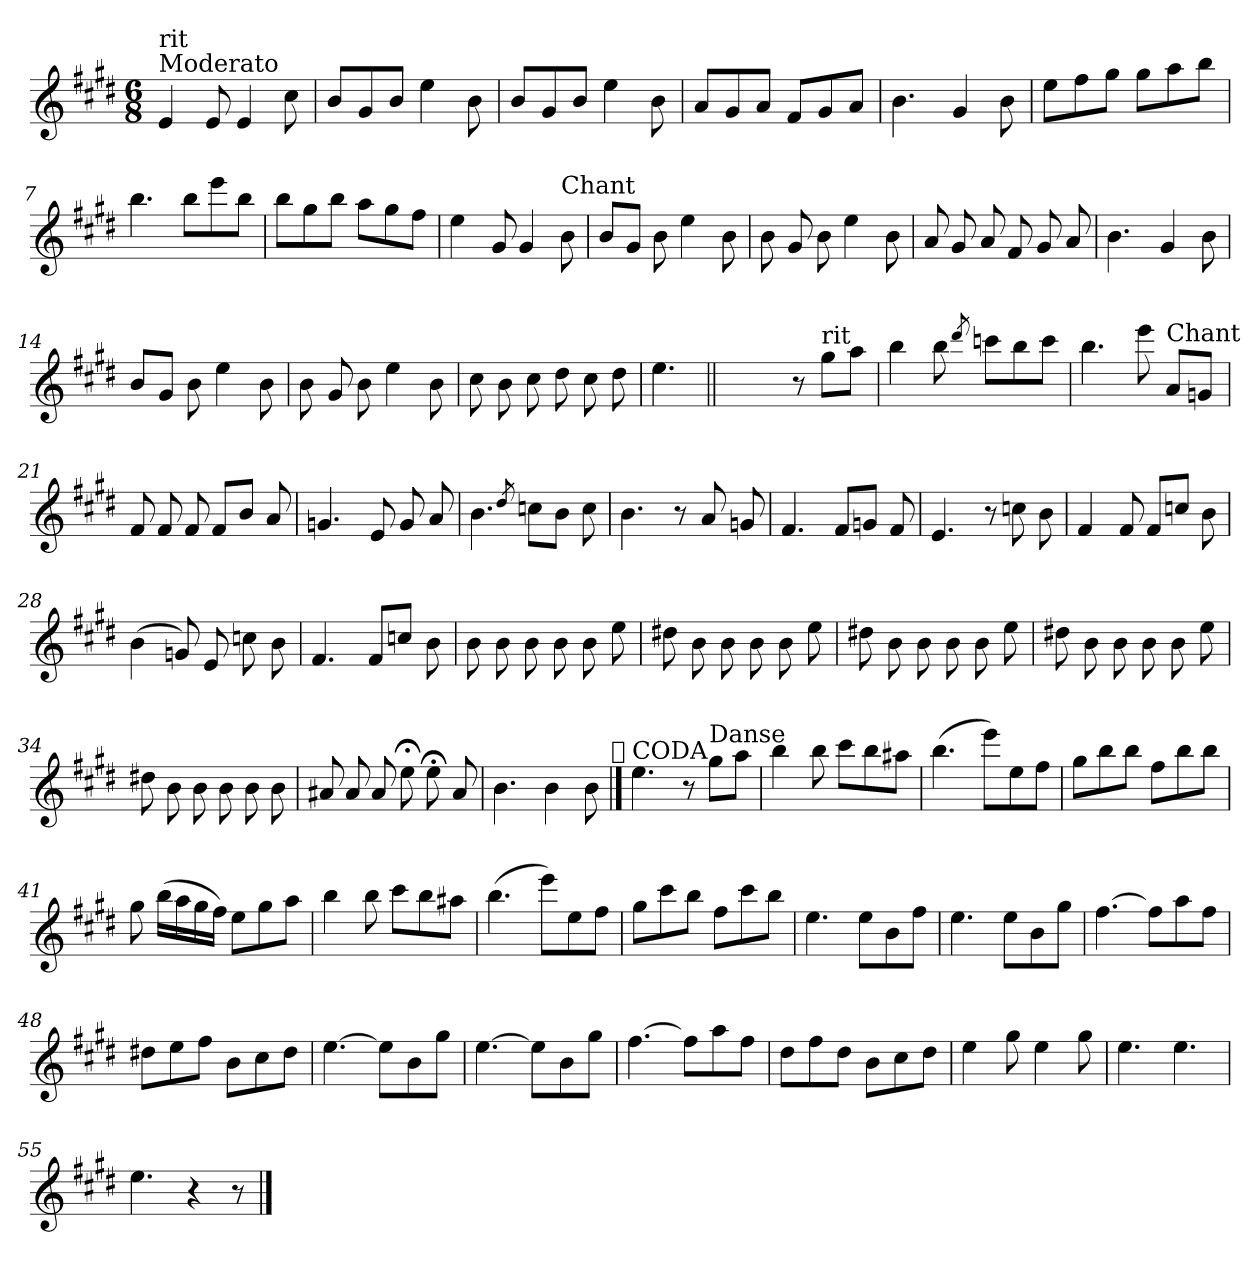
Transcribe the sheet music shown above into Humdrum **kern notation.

**kern
*part1
*staff1
*clefG2
*k[f#c#g#d#]
*E:
*M6/8
=1
!LO:TX:a:t=Moderato
!LO:TX:a:t=rit
4e/
8e/
4e/
8cc#\
=2
8b/L
8g#/
8b/J
4ee\
8b\
=3
8b/L
8g#/
8b/J
4ee\
8b\
=4
8a/L
8g#/
8a/J
8f#/L
8g#/
8a/J
=5
4.b\
4g#/
8b\
=6
8ee\L
8ff#\
8gg#\J
8gg#\L
8aa\
8bb\J
!!LO:LB:g=z
=7
4.bb\
8bb\L
8eee\
8bb\J
=8
8bb\L
8gg#\
8bb\J
8aa\L
8gg#\
8ff#\J
=9
4ee\
8g#/
4g#/
!LO:TX:a:t=Chant
8b\
=10
8b/L
8g#/J
8b\
4ee\
8b\
=11
8b\
8g#/
8b\
4ee\
8b\
=12
8a/
8g#/
8a/
8f#/
8g#/
8a/
!!LO:LB:g=z
=13
4.b\
4g#/
8b\
=14
8b/L
8g#/J
8b\
4ee\
8b\
=15
8b\
8g#/
8b\
4ee\
8b\
=16
8cc#\
8b\
8cc#\
8dd#\
8cc#\
8dd#\
=17
4.ee\
=18||
4ryy
8ryy
8r
!LO:TX:a:t=rit
8gg#\L
8aa\J
!!LO:LB:g=z
=19
4bb\
8bb\
8qddd#/
8cccn\L
8bb\
8ccc\J
=20
4.bb\
8eee\
!LO:TX:a:t=Chant
8a/L
8gn/J
=21
8f#/
8f#/
8f#/
8f#/L
8b/J
8a/
=22
4.gn/
8e/
8g/
8a/
=23
4.b\
8qdd#/
8ccn\L
8b\J
8cc\
=24
4.b\
8r
8a/
8gn/
!!LO:LB:g=z
=25
4.f#/
8f#/L
8gn/J
8f#/
=26
4.e/
8r
8ccn\
8b\
=27
4f#/
8f#/
8f#/L
8ccn/J
8b\
=28
(>4b\
8gn/)
8e/
8ccn\
8b\
=29
4.f#/
8f#/L
8ccn/J
8b\
=30
8b\
8b\
8b\
8b\
8b\
8ee\
!!LO:LB:g=z
=31
8dd#X\
8b\
8b\
8b\
8b\
8ee\
=32
8dd#X\
8b\
8b\
8b\
8b\
8ee\
=33
8dd#X\
8b\
8b\
8b\
8b\
8ee\
=34
8dd#X\
8b\
8b\
8b\
8b\
8b\
=35
8a#X/
8a#/
8a#/
8ee;<\
8ee;<\
8a#/
=36
4.b\
4b\
8b\
!LO:TX:a:t=𝄋
!!LO:LB:g=z
==37
!LO:TX:a:t=CODA
4.ee\
8r
!LO:TX:a:t=Danse
8gg#\L
8aa\J
=38
4bb\
8bb\
8ccc#\L
8bb\
8aa#X\J
=39
(>4.bb\
8eee\L)
8ee\
8ff#\J
=40
8gg#\L
8bb\
8bb\J
8ff#\L
8bb\
8bb\J
=41
8gg#\
(>16bb\LL
16aa\
16gg#\
16ff#\JJ)
8ee\L
8gg#\
8aa\J
=42
4bb\
8bb\
8ccc#\L
8bb\
8aa#X\J
!!LO:LB:g=z
=43
(>4.bb\
8eee\L)
8ee\
8ff#\J
=44
8gg#\L
8ccc#\
8bb\J
8ff#\L
8ccc#\
8bb\J
=45
4.ee\
8ee\L
8b\
8ff#\J
=46
4.ee\
8ee\L
8b\
8gg#\J
=47
[4.ff#\
8ff#\L]
8aa\
8ff#\J
=48
8dd#X\L
8ee\
8ff#\J
8b\L
8cc#\
8dd#\J
=49
[4.ee\
8ee\L]
8b\
8gg#\J
!!LO:PB:g=z
=50
[4.ee\
8ee\L]
8b\
8gg#\J
=51
[4.ff#\
8ff#\L]
8aa\
8ff#\J
=52
8dd#\L
8ff#\
8dd#\J
8b\L
8cc#\
8dd#\J
=53
4ee\
8gg#\
4ee\
8gg#\
=54
4.ee\
4.ee\
=55
4.ee\
4r
8r
==
*-
